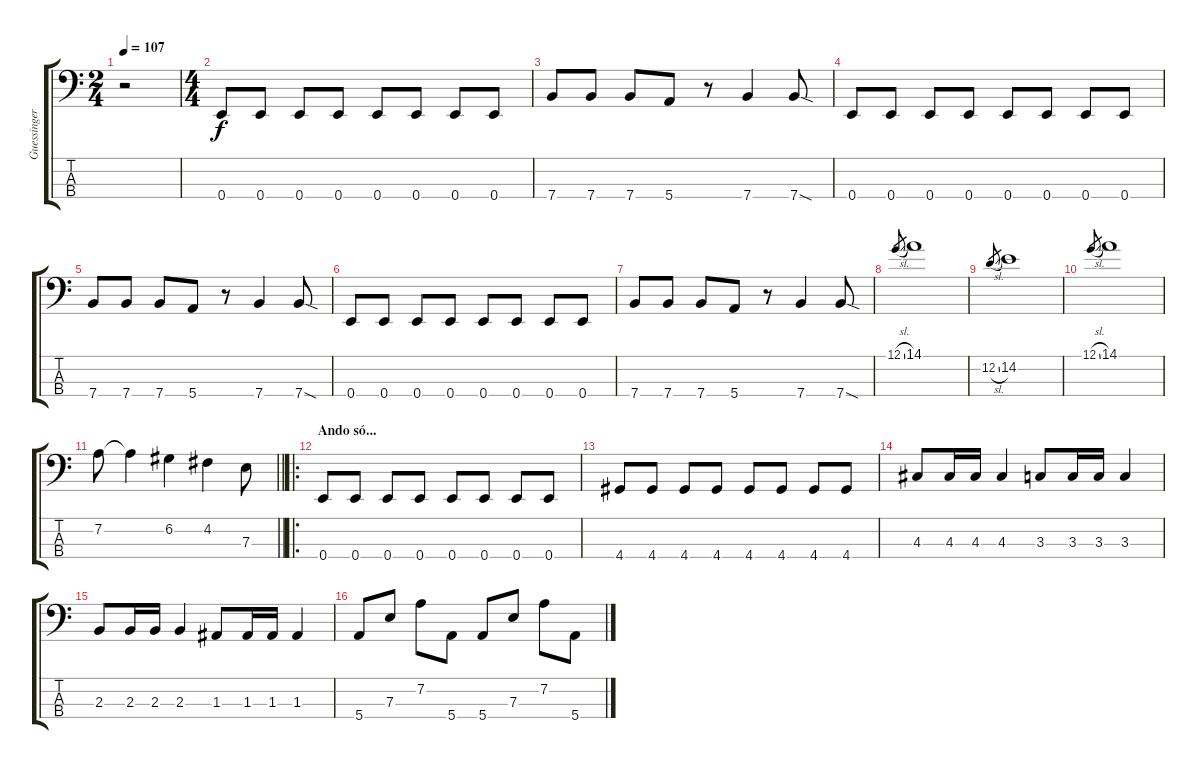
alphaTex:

\track ("Guessinger" "Guessinger") {instrument electricbassfinger}
\staff {score tabs}
\tuning (G2 D2 A1 E1) {hide}
\ts (2 4)
\tempo 107
\clef f4
\ks c
r.2{dy f instrument electricbassfinger} |
\ts (4 4)
0.4.8 0.4.8 0.4.8 0.4.8 0.4.8 0.4.8 0.4.8 0.4.8 |
7.4.8 7.4.8 7.4.8 5.4.8 r.8 7.4.4 7.4{sod}.8 |
0.4.8 0.4.8 0.4.8 0.4.8 0.4.8 0.4.8 0.4.8 0.4.8 |
7.4.8 7.4.8 7.4.8 5.4.8 r.8 7.4.4 7.4{sod}.8 |
0.4.8 0.4.8 0.4.8 0.4.8 0.4.8 0.4.8 0.4.8 0.4.8 |
7.4.8 7.4.8 7.4.8 5.4.8 r.8 7.4.4 7.4{sod}.8 |
12.1{sl}.8{gr} 14.1.1 |
12.2{sl}.8{gr} 14.2.1 |
12.1{sl}.8{gr} 14.1.1 |
\barLineRight lightlight
7.2.8 7.2{t}.4 6.2.4 4.2.4 7.3.8 |
\ro
\section ("" "Ando só...")
0.4.8 0.4.8 0.4.8 0.4.8 0.4.8 0.4.8 0.4.8 0.4.8 |
4.4.8 4.4.8 4.4.8 4.4.8 4.4.8 4.4.8 4.4.8 4.4.8 |
4.3.8 4.3.16 4.3.16 4.3.4 3.3.8 3.3.16 3.3.16 3.3.4 |
2.3.8 2.3.16 2.3.16 2.3.4 1.3.8 1.3.16 1.3.16 1.3.4 |
5.4.8 7.3.8 7.2.8 5.4.8 5.4.8 7.3.8 7.2.8 5.4.8
